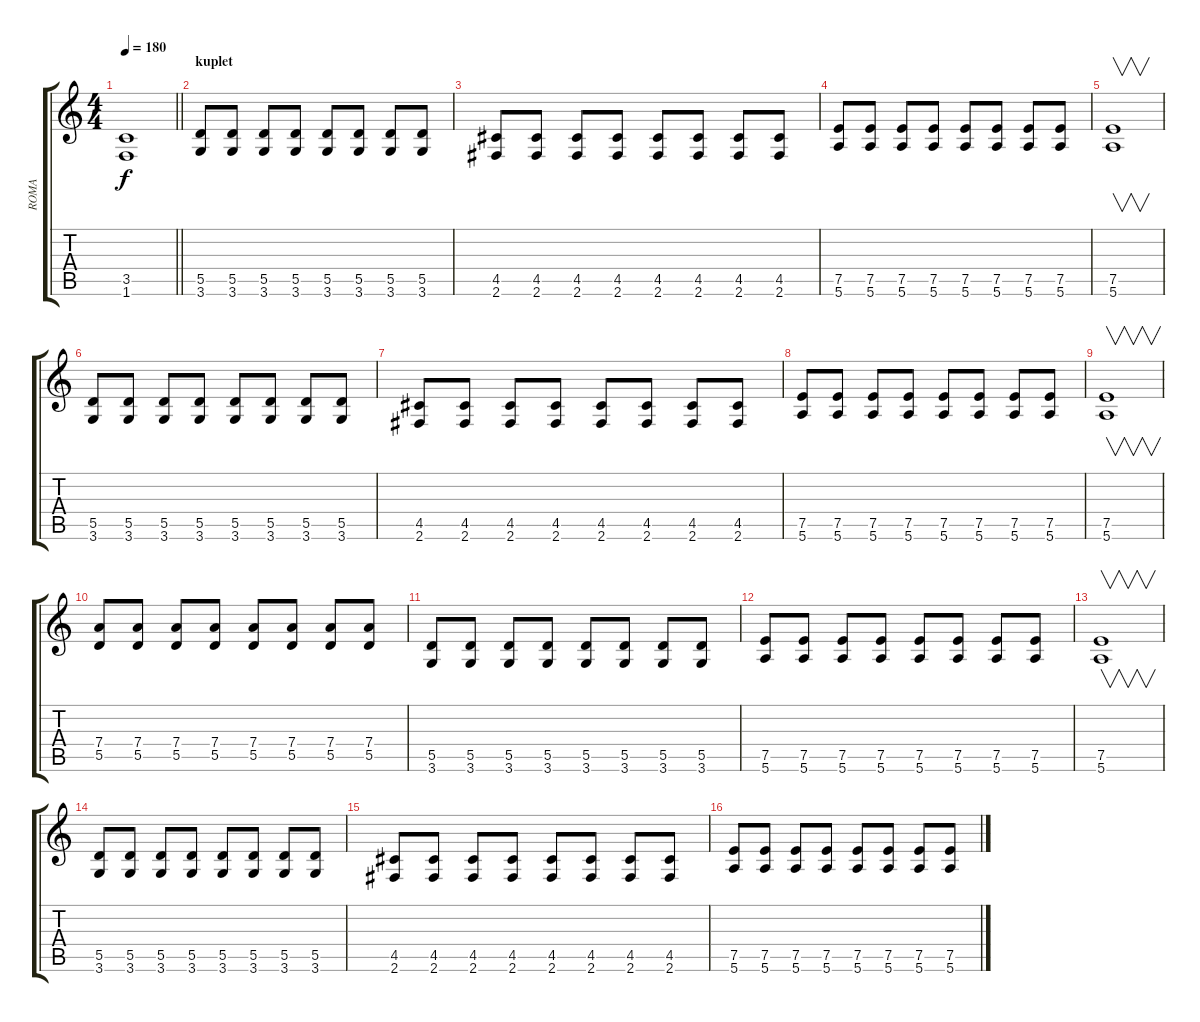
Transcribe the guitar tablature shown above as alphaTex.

\track ("ROMA" "ROMA") {instrument distortionguitar}
\staff {score tabs}
\tuning (E4 B3 G3 D3 A2 E2) {hide}
\ts (4 4)
\tempo 180
\clef g2
\barLineRight lightlight
\ks c
(3.5 1.6).1{dy f} |
\section ("" "kuplet")
(5.5 3.6).8 (5.5 3.6).8 (5.5 3.6).8 (5.5 3.6).8 (5.5 3.6).8 (5.5 3.6).8 (5.5 3.6).8 (5.5 3.6).8 |
(4.5 2.6).8 (4.5 2.6).8 (4.5 2.6).8 (4.5 2.6).8 (4.5 2.6).8 (4.5 2.6).8 (4.5 2.6).8 (4.5 2.6).8 |
(7.5 5.6).8 (7.5 5.6).8 (7.5 5.6).8 (7.5 5.6).8 (7.5 5.6).8 (7.5 5.6).8 (7.5 5.6).8 (7.5 5.6).8 |
(7.5 5.6).1{v} |
(5.5 3.6).8 (5.5 3.6).8 (5.5 3.6).8 (5.5 3.6).8 (5.5 3.6).8 (5.5 3.6).8 (5.5 3.6).8 (5.5 3.6).8 |
(4.5 2.6).8 (4.5 2.6).8 (4.5 2.6).8 (4.5 2.6).8 (4.5 2.6).8 (4.5 2.6).8 (4.5 2.6).8 (4.5 2.6).8 |
(7.5 5.6).8 (7.5 5.6).8 (7.5 5.6).8 (7.5 5.6).8 (7.5 5.6).8 (7.5 5.6).8 (7.5 5.6).8 (7.5 5.6).8 |
(7.5 5.6).1{v} |
(7.4 5.5).8 (7.4 5.5).8 (7.4 5.5).8 (7.4 5.5).8 (7.4 5.5).8 (7.4 5.5).8 (7.4 5.5).8 (7.4 5.5).8 |
(5.5 3.6).8 (5.5 3.6).8 (5.5 3.6).8 (5.5 3.6).8 (5.5 3.6).8 (5.5 3.6).8 (5.5 3.6).8 (5.5 3.6).8 |
(7.5 5.6).8 (7.5 5.6).8 (7.5 5.6).8 (7.5 5.6).8 (7.5 5.6).8 (7.5 5.6).8 (7.5 5.6).8 (7.5 5.6).8 |
(7.5 5.6).1{v} |
(5.5 3.6).8 (5.5 3.6).8 (5.5 3.6).8 (5.5 3.6).8 (5.5 3.6).8 (5.5 3.6).8 (5.5 3.6).8 (5.5 3.6).8 |
(4.5 2.6).8 (4.5 2.6).8 (4.5 2.6).8 (4.5 2.6).8 (4.5 2.6).8 (4.5 2.6).8 (4.5 2.6).8 (4.5 2.6).8 |
(7.5 5.6).8 (7.5 5.6).8 (7.5 5.6).8 (7.5 5.6).8 (7.5 5.6).8 (7.5 5.6).8 (7.5 5.6).8 (7.5 5.6).8
